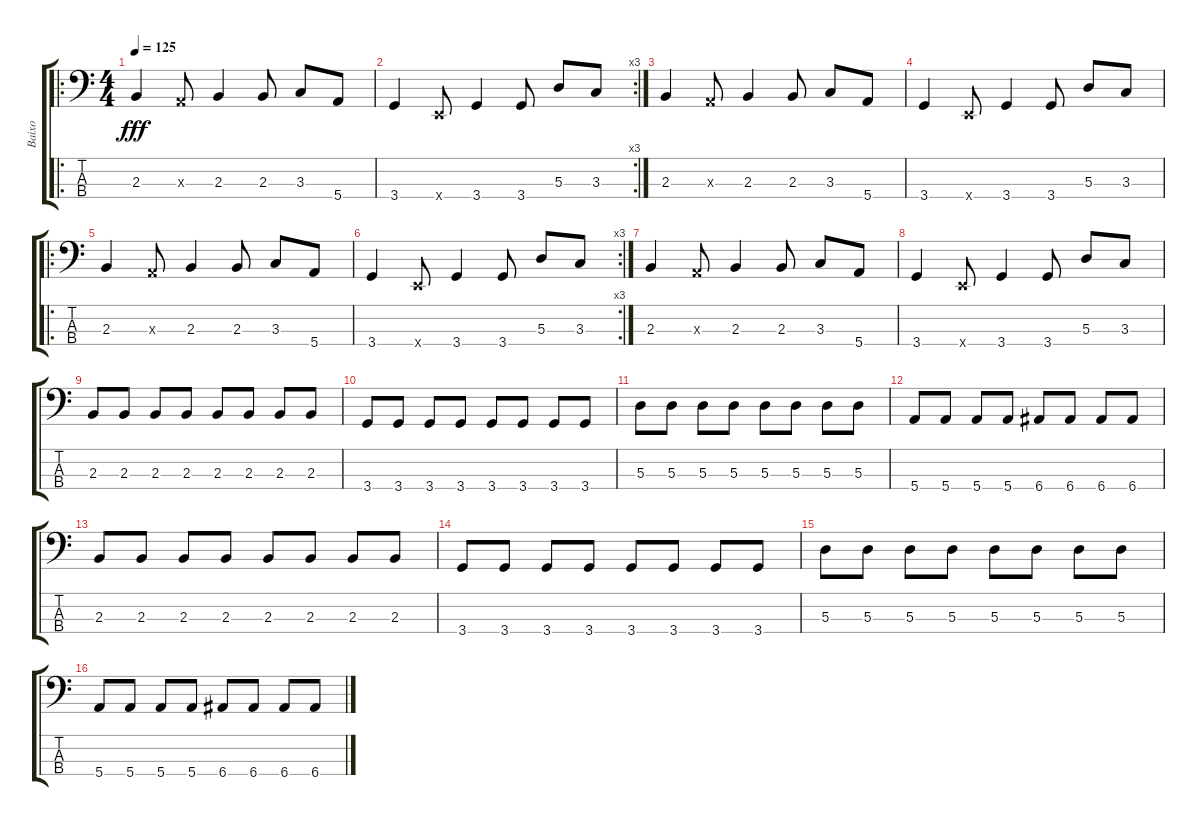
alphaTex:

\track ("Baixo" "Baixo") {instrument electricbassfinger}
\staff {score tabs}
\tuning (G2 D2 A1 E1) {hide}
\ro
\ts (4 4)
\tempo 125
\clef f4
\ks c
2.3.4{dy fff} 0.3{x}.8 2.3.4 2.3.8 3.3.8 5.4.8 |
\rc 3
3.4.4 0.4{x}.8 3.4.4 3.4.8 5.3.8 3.3.8 |
2.3.4 0.3{x}.8 2.3.4 2.3.8 3.3.8 5.4.8 |
3.4.4 0.4{x}.8 3.4.4 3.4.8 5.3.8 3.3.8 |
\ro
2.3.4 0.3{x}.8 2.3.4 2.3.8 3.3.8 5.4.8 |
\rc 3
3.4.4 0.4{x}.8 3.4.4 3.4.8 5.3.8 3.3.8 |
2.3.4 0.3{x}.8 2.3.4 2.3.8 3.3.8 5.4.8 |
3.4.4 0.4{x}.8 3.4.4 3.4.8 5.3.8 3.3.8 |
2.3.8 2.3.8 2.3.8 2.3.8 2.3.8 2.3.8 2.3.8 2.3.8 |
3.4.8 3.4.8 3.4.8 3.4.8 3.4.8 3.4.8 3.4.8 3.4.8 |
5.3.8 5.3.8 5.3.8 5.3.8 5.3.8 5.3.8 5.3.8 5.3.8 |
5.4.8 5.4.8 5.4.8 5.4.8 6.4.8 6.4.8 6.4.8 6.4.8 |
2.3.8 2.3.8 2.3.8 2.3.8 2.3.8 2.3.8 2.3.8 2.3.8 |
3.4.8 3.4.8 3.4.8 3.4.8 3.4.8 3.4.8 3.4.8 3.4.8 |
5.3.8 5.3.8 5.3.8 5.3.8 5.3.8 5.3.8 5.3.8 5.3.8 |
5.4.8 5.4.8 5.4.8 5.4.8 6.4.8 6.4.8 6.4.8 6.4.8
